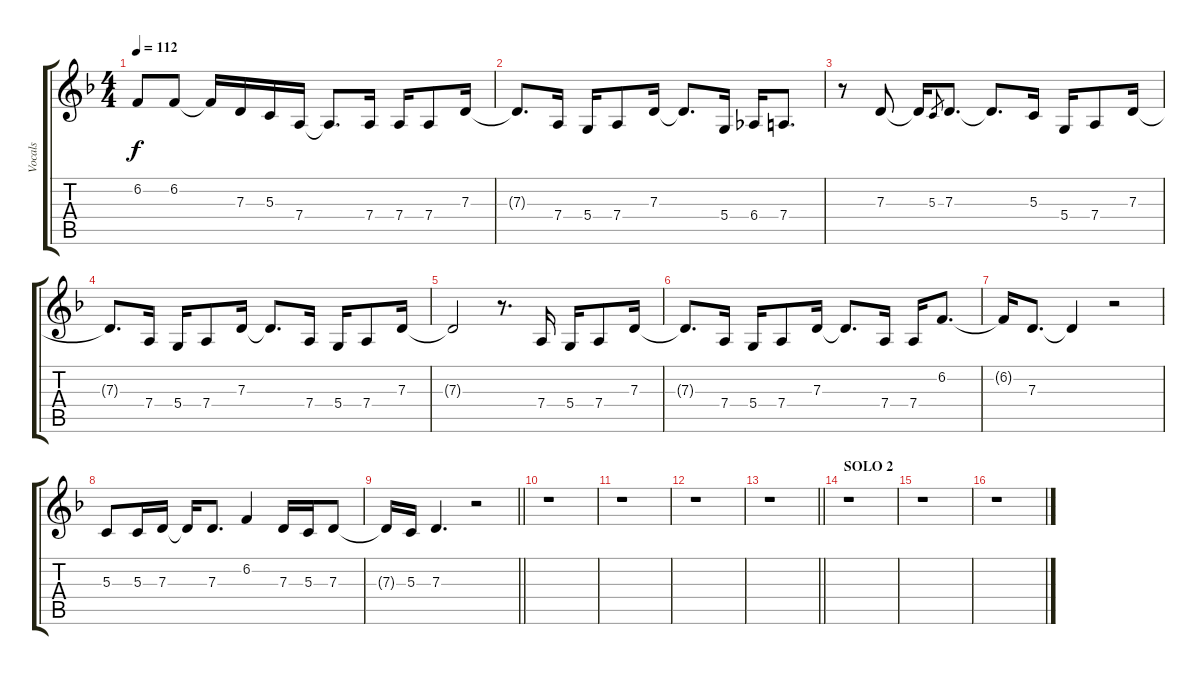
\track ("Vocals" "Vocals") {instrument harmonica}
\staff {score tabs}
\tuning (E4 B3 G3 D3 A2 E2) {hide}
\ts (4 4)
\tempo 112
\clef g2
\ks dminor
6.2{t}.8{dy f} 6.2.8 6.2{t}.16 7.3.16 5.3.16 7.4.16 7.4{t}.8{d} 7.4.16 7.4.16 7.4.8 7.3.16 |
7.3{t}.8{d} 7.4.16 5.4.16 7.4.8 7.3.16 7.3{t}.8{d} 5.4.16 6.4.16 7.4.8{d} |
r.8 7.3.8 7.3{t}.16 5.3.8{gr} 7.3.8{d} 7.3{t}.8{d} 5.3.16 5.4.16 7.4.8 7.3.16 |
7.3{t}.8{d} 7.4.16 5.4.16 7.4.8 7.3.16 7.3{t}.8{d} 7.4.16 5.4.16 7.4.8 7.3.16 |
7.3{t}.2 r.8{d} 7.4.16 5.4.16 7.4.8 7.3.16 |
7.3{t}.8{d} 7.4.16 5.4.16 7.4.8 7.3.16 7.3{t}.8{d} 7.4.16 7.4.16 6.2.8{d} |
6.2{t}.16 7.3.8{d} 7.3{t}.4 r.2 |
5.3.8 5.3.16 7.3.16 7.3{t}.16 7.3.8{d} 6.2.4 7.3.16 5.3.16 7.3.8 |
\barLineRight lightlight
7.3{t}.16 5.3.16 7.3.4{d} r.2 |
r.1 |
r.1 |
r.1 |
\barLineRight lightlight
r.1 |
\section ("" "SOLO 2")
r.1 |
r.1 |
r.1
